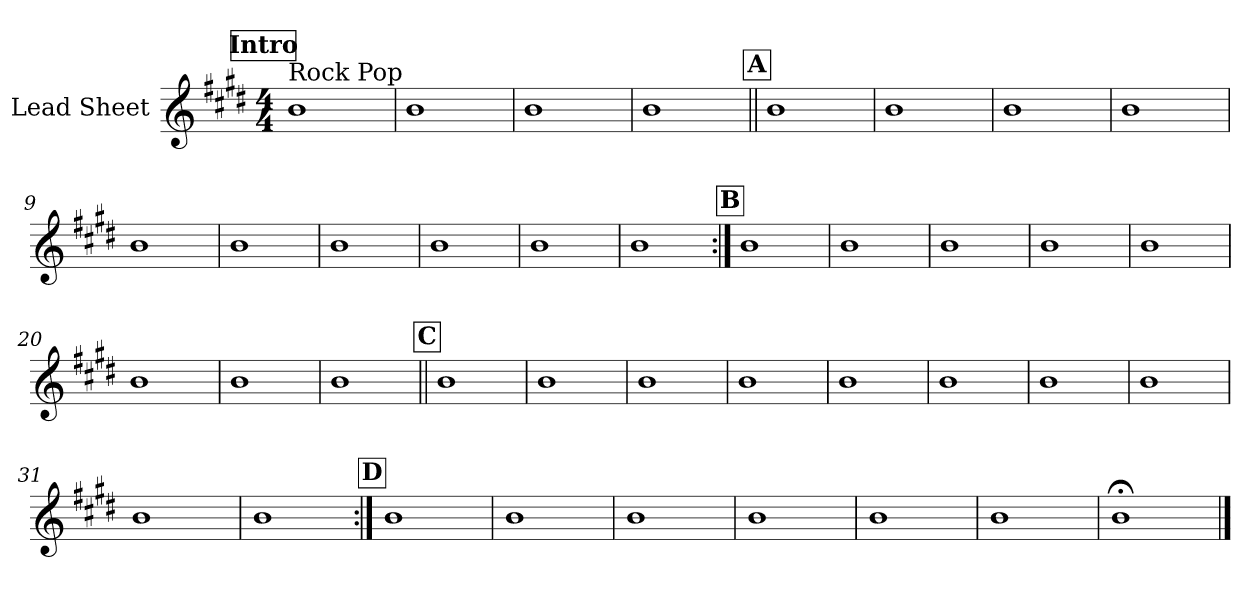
**kern
*part1
*staff1
*I"Lead Sheet
*clefG2
*k[f#c#g#d#]
*E:
*M4/4
*MM115
!!LO:REH:place=s1:a:fs=14:t=Intro
=1
!LO:TX:a:t=Rock Pop
1b
=2
1b
=3
1b
=4
1b
!!LO:LB:g=z
!!LO:REH:place=s1:a:fs=14:t=A
=5||
1b
=6
1b
=7
1b
=8
1b
!!LO:LB:g=z
=9
1b
=10
1b
=11
1b
=12
1b
!!LO:LB:g=z
=13
1b
=14
1b
!!LO:LB:g=z
!!LO:REH:place=s1:a:fs=14:t=B
=15:|!
1b
=16
1b
=17
1b
=18
1b
!!LO:LB:g=z
=19
1b
=20
1b
=21
1b
=22
1b
!!LO:LB:g=z
!!LO:REH:place=s1:a:fs=14:t=C
=23||
1b
=24
1b
=25
1b
=26
1b
!!LO:LB:g=z
=27
1b
=28
1b
=29
1b
=30
1b
!!LO:LB:g=z
=31
1b
=32
1b
!!LO:REH:place=s1:a:fs=14:t=D
=33:|!
1b
=34
1b
!!LO:LB:g=z
=35
1b
=36
1b
=37
1b
=38
1b
=39
1b;<
==
*-
